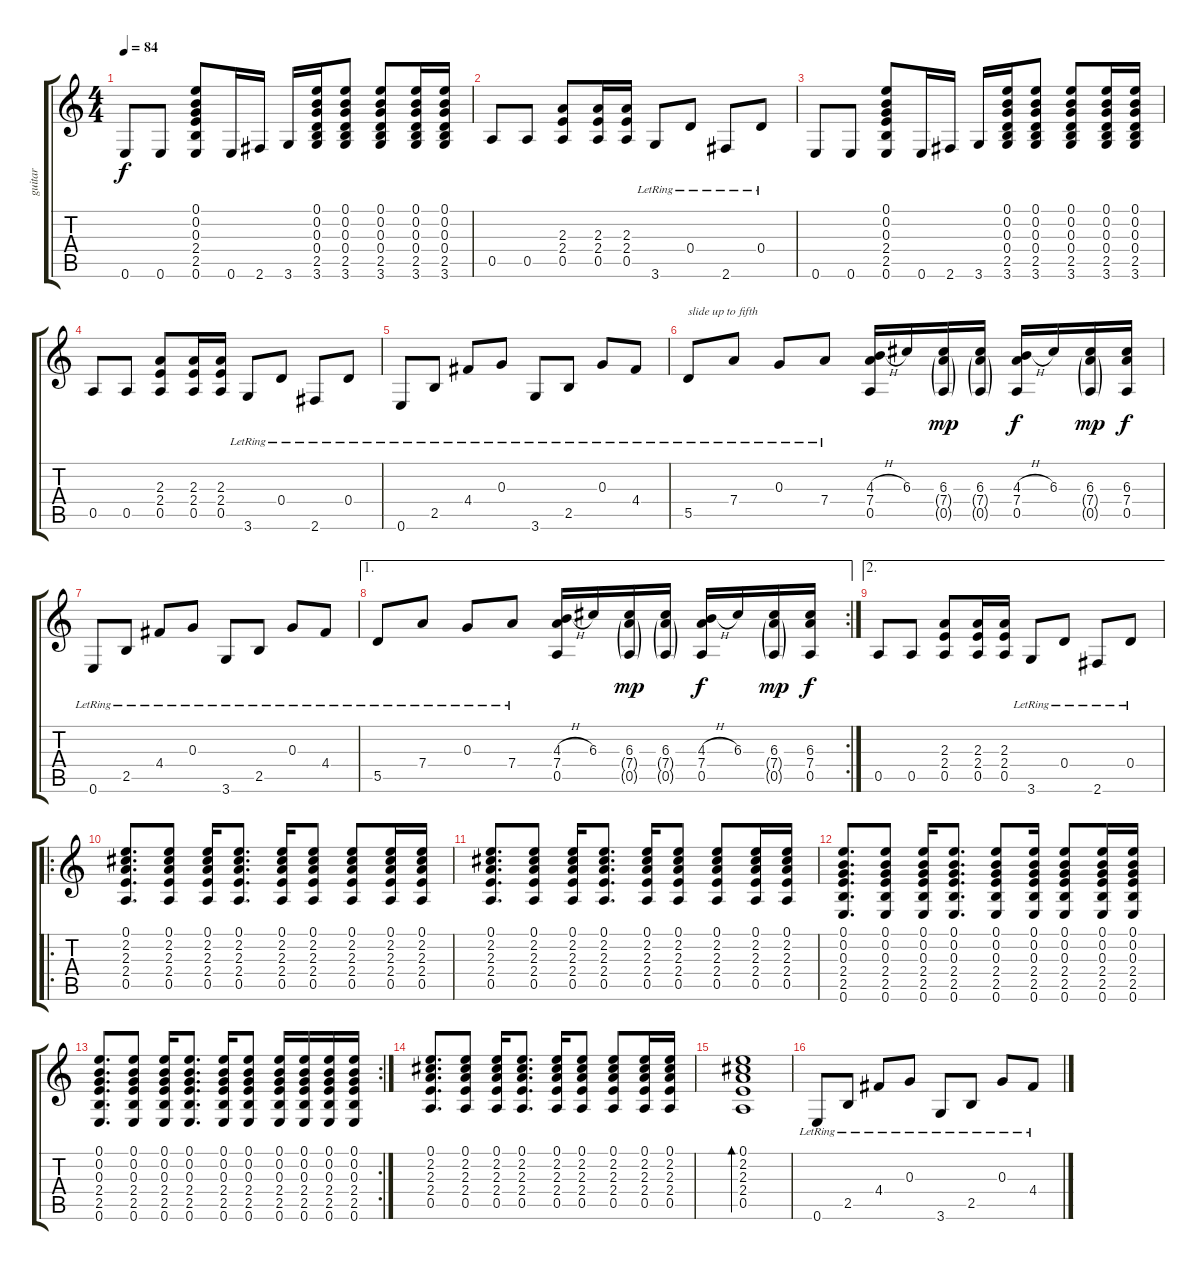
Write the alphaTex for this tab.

\track ("guitar" "guitar") {instrument acousticguitarsteel}
\staff {score tabs}
\tuning (E4 B3 G3 D3 A2 E2) {hide}
\ts (4 4)
\tempo 84
\clef g2
\ks c
0.6.8{dy f} 0.6.8 (0.1 0.2 0.3 2.4 2.5 0.6).8 0.6.16 2.6.16 3.6.16 (0.1 0.2 0.3 0.4 2.5 3.6).16 (0.1 0.2 0.3 0.4 2.5 3.6).8 (0.1 0.2 0.3 0.4 2.5 3.6).8 (0.1 0.2 0.3 0.4 2.5 3.6).16 (0.1 0.2 0.3 0.4 2.5 3.6).16 |
0.5.8 0.5.8 (2.3 2.4 0.5).8 (2.3 2.4 0.5).16 (2.3 2.4 0.5).16 3.6{lr}.8 0.4{lr}.8 2.6{lr}.8 0.4{lr}.8 |
0.6.8 0.6.8 (0.1 0.2 0.3 2.4 2.5 0.6).8 0.6.16 2.6.16 3.6.16 (0.1 0.2 0.3 0.4 2.5 3.6).16 (0.1 0.2 0.3 0.4 2.5 3.6).8 (0.1 0.2 0.3 0.4 2.5 3.6).8 (0.1 0.2 0.3 0.4 2.5 3.6).16 (0.1 0.2 0.3 0.4 2.5 3.6).16 |
0.5.8 0.5.8 (2.3 2.4 0.5).8 (2.3 2.4 0.5).16 (2.3 2.4 0.5).16 3.6{lr}.8 0.4{lr}.8 2.6{lr}.8 0.4{lr}.8 |
0.6{lr}.8 2.5{lr}.8 4.4{lr}.8 0.3{lr}.8 3.6{lr}.8 2.5{lr}.8 0.3{lr}.8 4.4{lr}.8 |
5.5{lr}.8{txt "slide up to fifth"} 7.4{lr}.8 0.3{lr}.8 7.4{lr}.8 (4.3{h} 7.4 0.5).16 6.3.16 (6.3 7.4{g} 0.5{g}).16{dy mp} (6.3 7.4{g} 0.5{g}).16 (4.3{h} 7.4 0.5).16{dy f} 6.3.16 (6.3 7.4{g} 0.5{g}).16{dy mp} (6.3 7.4 0.5).16{dy f} |
0.6{lr}.8 2.5{lr}.8 4.4{lr}.8 0.3{lr}.8 3.6{lr}.8 2.5{lr}.8 0.3{lr}.8 4.4{lr}.8 |
\ae 1
\rc 2
5.5{lr}.8 7.4{lr}.8 0.3{lr}.8 7.4{lr}.8 (4.3{h} 7.4 0.5).16 6.3.16 (6.3 7.4{g} 0.5{g}).16{dy mp} (6.3 7.4{g} 0.5{g}).16 (4.3{h} 7.4 0.5).16{dy f} 6.3.16 (6.3 7.4{g} 0.5{g}).16{dy mp} (6.3 7.4 0.5).16{dy f} |
\ae 2
0.5.8 0.5.8 (2.3 2.4 0.5).8 (2.3 2.4 0.5).16 (2.3 2.4 0.5).16 3.6{lr}.8 0.4{lr}.8 2.6{lr}.8 0.4{lr}.8 |
\ro
(0.1 2.2 2.3 2.4 0.5).8{d} (0.1 2.2 2.3 2.4 0.5).8 (0.1 2.2 2.3 2.4 0.5).16 (0.1 2.2 2.3 2.4 0.5).8{d} (0.1 2.2 2.3 2.4 0.5).16 (0.1 2.2 2.3 2.4 0.5).8 (0.1 2.2 2.3 2.4 0.5).8 (0.1 2.2 2.3 2.4 0.5).16 (0.1 2.2 2.3 2.4 0.5).16 |
(0.1 2.2 2.3 2.4 0.5).8{d} (0.1 2.2 2.3 2.4 0.5).8 (0.1 2.2 2.3 2.4 0.5).16 (0.1 2.2 2.3 2.4 0.5).8{d} (0.1 2.2 2.3 2.4 0.5).16 (0.1 2.2 2.3 2.4 0.5).8 (0.1 2.2 2.3 2.4 0.5).8 (0.1 2.2 2.3 2.4 0.5).16 (0.1 2.2 2.3 2.4 0.5).16 |
(0.1 0.2 0.3 2.4 2.5 0.6).8{d} (0.1 0.2 0.3 2.4 2.5 0.6).8 (0.1 0.2 0.3 2.4 2.5 0.6).16 (0.1 0.2 0.3 2.4 2.5 0.6).8{d} (0.1 0.2 0.3 2.4 2.5 0.6).8 (0.1 0.2 0.3 2.4 2.5 0.6).16 (0.1 0.2 0.3 2.4 2.5 0.6).8 (0.1 0.2 0.3 2.4 2.5 0.6).16 (0.1 0.2 0.3 2.4 2.5 0.6).16 |
\rc 2
(0.1 0.2 0.3 2.4 2.5 0.6).8{d} (0.1 0.2 0.3 2.4 2.5 0.6).8 (0.1 0.2 0.3 2.4 2.5 0.6).16 (0.1 0.2 0.3 2.4 2.5 0.6).8{d} (0.1 0.2 0.3 2.4 2.5 0.6).16 (0.1 0.2 0.3 2.4 2.5 0.6).8 (0.1 0.2 0.3 2.4 2.5 0.6).16 (0.1 0.2 0.3 2.4 2.5 0.6).16 (0.1 0.2 0.3 2.4 2.5 0.6).16 (0.1 0.2 0.3 2.4 2.5 0.6).16 |
(0.1 2.2 2.3 2.4 0.5).8{d} (0.1 2.2 2.3 2.4 0.5).8 (0.1 2.2 2.3 2.4 0.5).16 (0.1 2.2 2.3 2.4 0.5).8{d} (0.1 2.2 2.3 2.4 0.5).16 (0.1 2.2 2.3 2.4 0.5).8 (0.1 2.2 2.3 2.4 0.5).8 (0.1 2.2 2.3 2.4 0.5).16 (0.1 2.2 2.3 2.4 0.5).16 |
(0.1 2.2 2.3 2.4 0.5).1{bd 120} |
0.6{lr}.8 2.5{lr}.8 4.4{lr}.8 0.3{lr}.8 3.6{lr}.8 2.5{lr}.8 0.3{lr}.8 4.4{lr}.8
